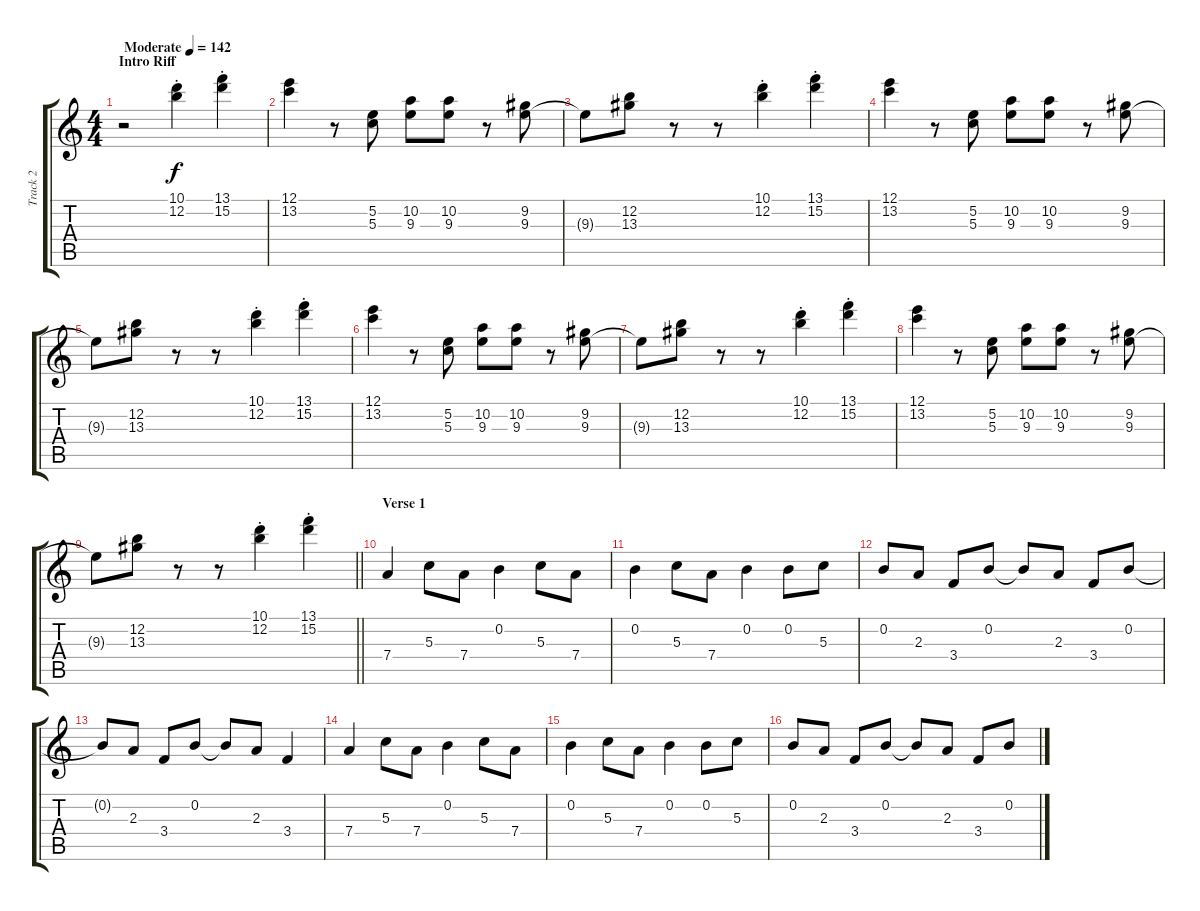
\track ("Track 2" "Track 2") {instrument electricguitarclean}
\staff {score tabs}
\tuning (E4 B3 G3 D3 A2 E2) {hide}
\ts (4 4)
\section ("" "Intro Riff")
\tempo (142 "Moderate")
\clef g2
\ks c
r.2{dy f instrument electricguitarclean} (10.1 12.2{st}).4 (13.1{st} 15.2).4 |
(12.1 13.2).4 r.8 (5.2 5.3).8 (10.2 9.3).8 (10.2 9.3).8 r.8 (9.2 9.3).8 |
9.3{t}.8 (12.2 13.3).8 r.8 r.8 (10.1 12.2{st}).4 (13.1{st} 15.2).4 |
(12.1 13.2).4 r.8 (5.2 5.3).8 (10.2 9.3).8 (10.2 9.3).8 r.8 (9.2 9.3).8 |
9.3{t}.8 (12.2 13.3).8 r.8 r.8 (10.1 12.2{st}).4 (13.1{st} 15.2).4 |
(12.1 13.2).4 r.8 (5.2 5.3).8 (10.2 9.3).8 (10.2 9.3).8 r.8 (9.2 9.3).8 |
9.3{t}.8 (12.2 13.3).8 r.8 r.8 (10.1 12.2{st}).4 (13.1{st} 15.2).4 |
(12.1 13.2).4 r.8 (5.2 5.3).8 (10.2 9.3).8 (10.2 9.3).8 r.8 (9.2 9.3).8 |
\barLineRight lightlight
9.3{t}.8 (12.2 13.3).8 r.8 r.8 (10.1 12.2{st}).4 (13.1{st} 15.2).4 |
\section ("" "Verse 1")
7.4.4 5.3.8 7.4.8 0.2.4 5.3.8 7.4.8 |
0.2.4 5.3.8 7.4.8 0.2.4 0.2.8 5.3.8 |
0.2.8 2.3.8 3.4.8 0.2.8 0.2{t}.8 2.3.8 3.4.8 0.2.8 |
0.2{t}.8 2.3.8 3.4.8 0.2.8 0.2{t}.8 2.3.8 3.4.4 |
7.4.4 5.3.8 7.4.8 0.2.4 5.3.8 7.4.8 |
0.2.4 5.3.8 7.4.8 0.2.4 0.2.8 5.3.8 |
0.2.8 2.3.8 3.4.8 0.2.8 0.2{t}.8 2.3.8 3.4.8 0.2.8
